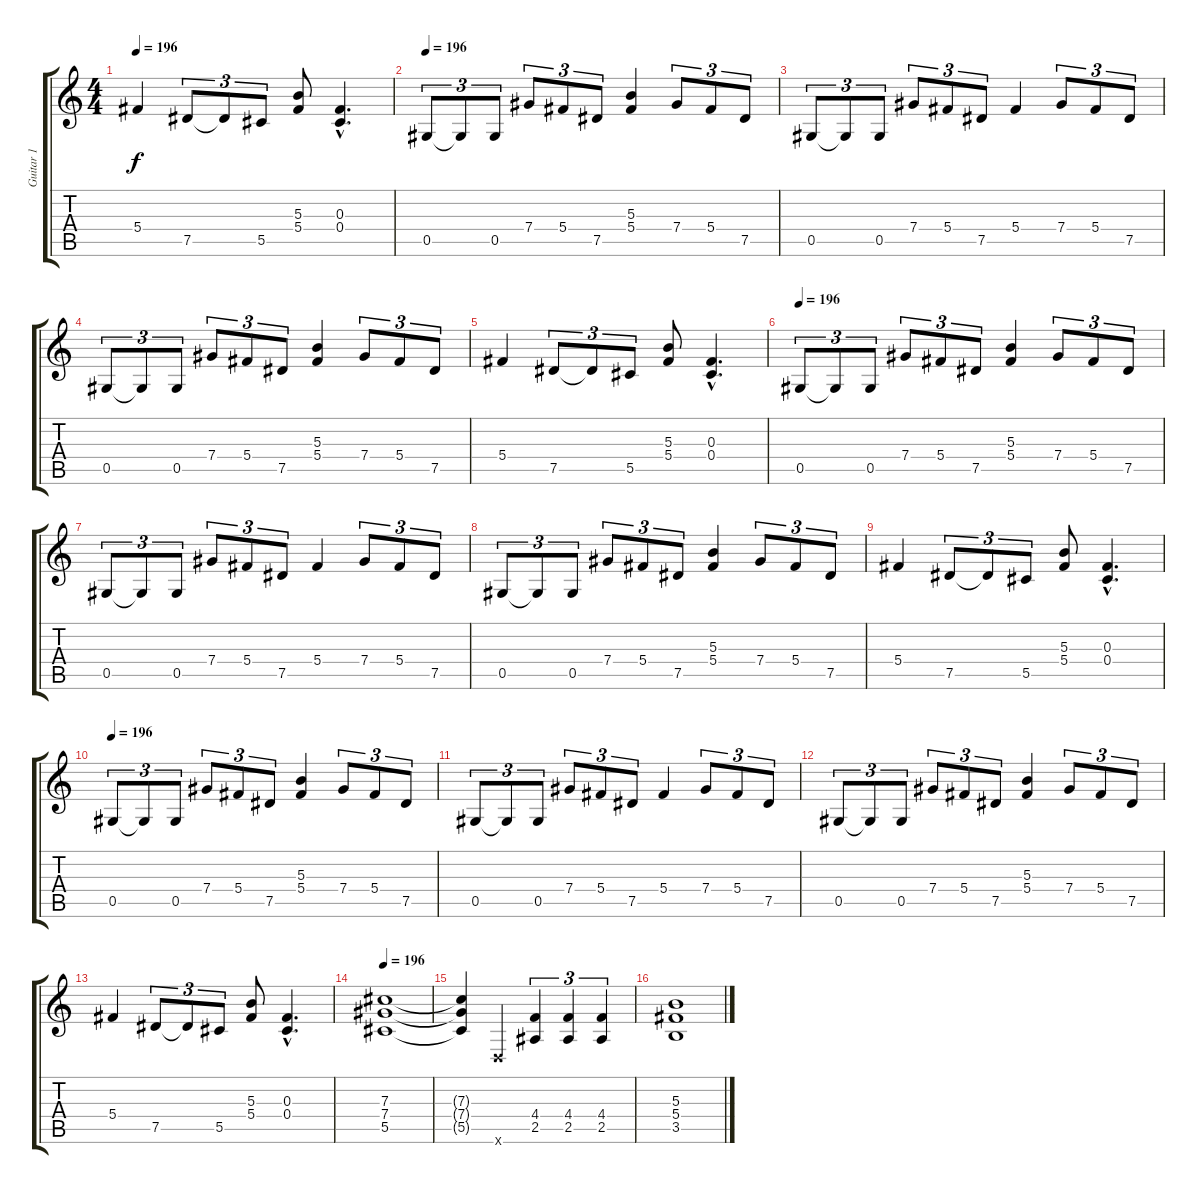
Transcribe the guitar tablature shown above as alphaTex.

\track ("Guitar 1" "Guitar 1") {instrument distortionguitar}
\staff {score tabs}
\tuning (Eb4 Bb3 Gb3 Db3 Ab2 Eb2) {hide}
\ts (4 4)
\tempo 196
\clef g2
\ks c
5.4.4{dy f} 7.5.8{tu (3 2)} 7.5{t}.8{tu (3 2)} 5.5.8{tu (3 2)} (5.3 5.4).8 (0.3{hac} 0.4{hac}).4{d} |
\tempo 196
0.5.8{tu (3 2)} 0.5{t}.8{tu (3 2)} 0.5.8{tu (3 2)} 7.4.8{tu (3 2)} 5.4.8{tu (3 2)} 7.5.8{tu (3 2)} (5.3 5.4).4 7.4.8{tu (3 2)} 5.4.8{tu (3 2)} 7.5.8{tu (3 2)} |
0.5.8{tu (3 2)} 0.5{t}.8{tu (3 2)} 0.5.8{tu (3 2)} 7.4.8{tu (3 2)} 5.4.8{tu (3 2)} 7.5.8{tu (3 2)} 5.4.4 7.4.8{tu (3 2)} 5.4.8{tu (3 2)} 7.5.8{tu (3 2)} |
0.5.8{tu (3 2)} 0.5{t}.8{tu (3 2)} 0.5.8{tu (3 2)} 7.4.8{tu (3 2)} 5.4.8{tu (3 2)} 7.5.8{tu (3 2)} (5.3 5.4).4 7.4.8{tu (3 2)} 5.4.8{tu (3 2)} 7.5.8{tu (3 2)} |
5.4.4 7.5.8{tu (3 2)} 7.5{t}.8{tu (3 2)} 5.5.8{tu (3 2)} (5.3 5.4).8 (0.3{hac} 0.4{hac}).4{d} |
\tempo 196
0.5.8{tu (3 2)} 0.5{t}.8{tu (3 2)} 0.5.8{tu (3 2)} 7.4.8{tu (3 2)} 5.4.8{tu (3 2)} 7.5.8{tu (3 2)} (5.3 5.4).4 7.4.8{tu (3 2)} 5.4.8{tu (3 2)} 7.5.8{tu (3 2)} |
0.5.8{tu (3 2)} 0.5{t}.8{tu (3 2)} 0.5.8{tu (3 2)} 7.4.8{tu (3 2)} 5.4.8{tu (3 2)} 7.5.8{tu (3 2)} 5.4.4 7.4.8{tu (3 2)} 5.4.8{tu (3 2)} 7.5.8{tu (3 2)} |
0.5.8{tu (3 2)} 0.5{t}.8{tu (3 2)} 0.5.8{tu (3 2)} 7.4.8{tu (3 2)} 5.4.8{tu (3 2)} 7.5.8{tu (3 2)} (5.3 5.4).4 7.4.8{tu (3 2)} 5.4.8{tu (3 2)} 7.5.8{tu (3 2)} |
5.4.4 7.5.8{tu (3 2)} 7.5{t}.8{tu (3 2)} 5.5.8{tu (3 2)} (5.3 5.4).8 (0.3{hac} 0.4{hac}).4{d} |
\tempo 196
0.5.8{tu (3 2)} 0.5{t}.8{tu (3 2)} 0.5.8{tu (3 2)} 7.4.8{tu (3 2)} 5.4.8{tu (3 2)} 7.5.8{tu (3 2)} (5.3 5.4).4 7.4.8{tu (3 2)} 5.4.8{tu (3 2)} 7.5.8{tu (3 2)} |
0.5.8{tu (3 2)} 0.5{t}.8{tu (3 2)} 0.5.8{tu (3 2)} 7.4.8{tu (3 2)} 5.4.8{tu (3 2)} 7.5.8{tu (3 2)} 5.4.4 7.4.8{tu (3 2)} 5.4.8{tu (3 2)} 7.5.8{tu (3 2)} |
0.5.8{tu (3 2)} 0.5{t}.8{tu (3 2)} 0.5.8{tu (3 2)} 7.4.8{tu (3 2)} 5.4.8{tu (3 2)} 7.5.8{tu (3 2)} (5.3 5.4).4 7.4.8{tu (3 2)} 5.4.8{tu (3 2)} 7.5.8{tu (3 2)} |
5.4.4 7.5.8{tu (3 2)} 7.5{t}.8{tu (3 2)} 5.5.8{tu (3 2)} (5.3 5.4).8 (0.3{hac} 0.4{hac}).4{d} |
\tempo 196
(7.3 7.4 5.5).1 |
(7.3{t} 7.4{t} 5.5{t}).4 -1.6{x}.4 (4.4 2.5).4{tu (3 2)} (4.4 2.5).4{tu (3 2)} (4.4 2.5).4{tu (3 2)} |
(5.3 5.4 3.5).1
